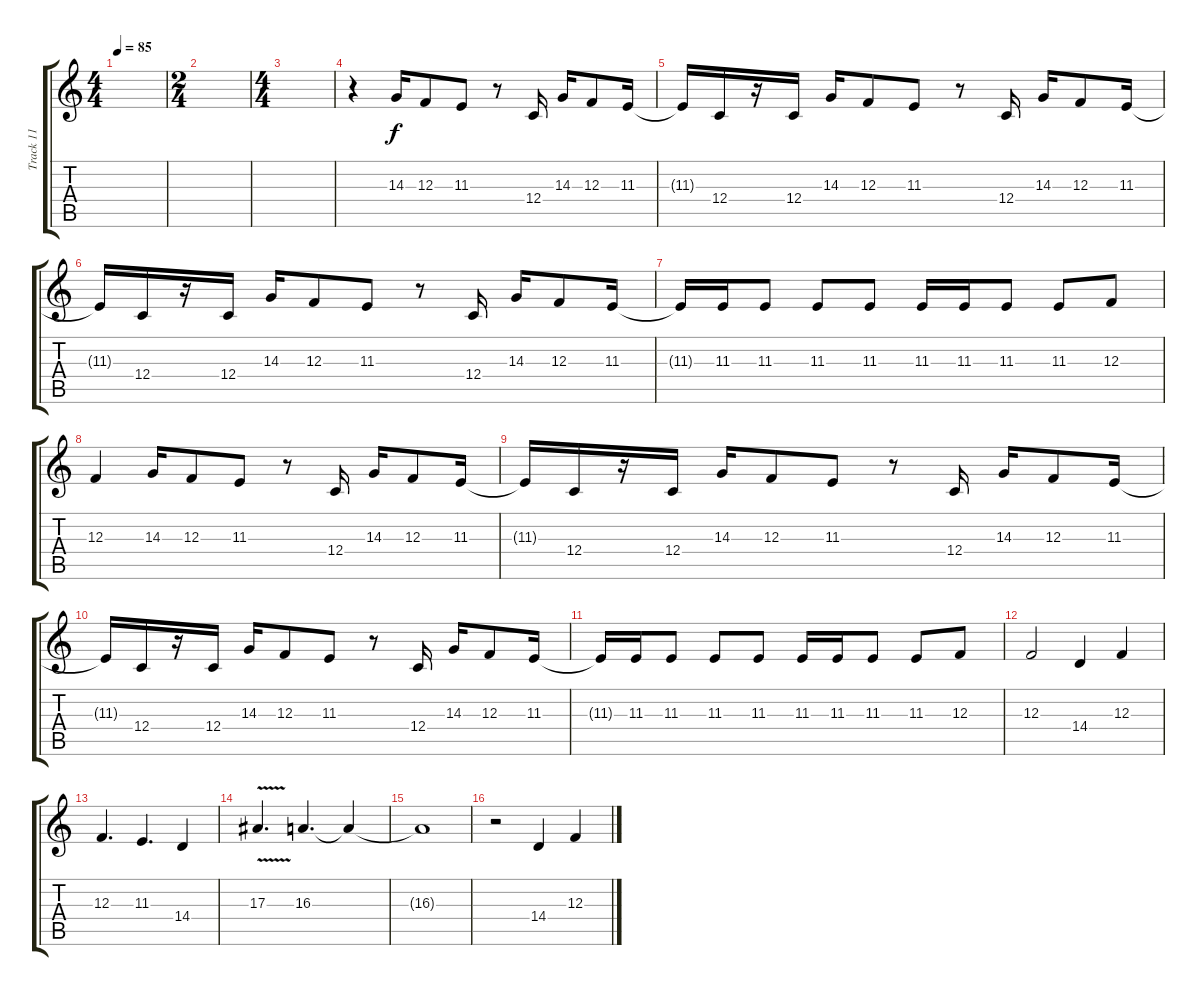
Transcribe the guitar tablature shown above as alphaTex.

\track ("Track 11" "Track 11") {instrument lead2sawtooth}
\staff {score tabs}
\tuning (D4 A3 F3 C3 G2 C2) {hide}
\ts (4 4)
\tempo 85
\clef g2
\ks c
|
\ts (2 4)
|
\ts (4 4)
|
r.4 14.3.16 12.3.8 11.3.8 r.8 12.4.16 14.3.16 12.3.8 11.3.16 |
11.3{t}.16 12.4.16 r.16 12.4.16 14.3.16 12.3.8 11.3.8 r.8 12.4.16 14.3.16 12.3.8 11.3.16 |
11.3{t}.16 12.4.16 r.16 12.4.16 14.3.16 12.3.8 11.3.8 r.8 12.4.16 14.3.16 12.3.8 11.3.16 |
11.3{t}.16 11.3.16 11.3.8 11.3.8 11.3.8 11.3.16 11.3.16 11.3.8 11.3.8 12.3.8 |
12.3.4 14.3.16 12.3.8 11.3.8 r.8 12.4.16 14.3.16 12.3.8 11.3.16 |
11.3{t}.16 12.4.16 r.16 12.4.16 14.3.16 12.3.8 11.3.8 r.8 12.4.16 14.3.16 12.3.8 11.3.16 |
11.3{t}.16 12.4.16 r.16 12.4.16 14.3.16 12.3.8 11.3.8 r.8 12.4.16 14.3.16 12.3.8 11.3.16 |
11.3{t}.16 11.3.16 11.3.8 11.3.8 11.3.8 11.3.16 11.3.16 11.3.8 11.3.8 12.3.8 |
12.3.2 14.4.4 12.3.4 |
12.3.4{d} 11.3.4{d} 14.4.4 |
17.3{v}.4{d} 16.3.4{d} 16.3{t}.4 |
16.3{t}.1 |
r.2 14.4.4 12.3.4
